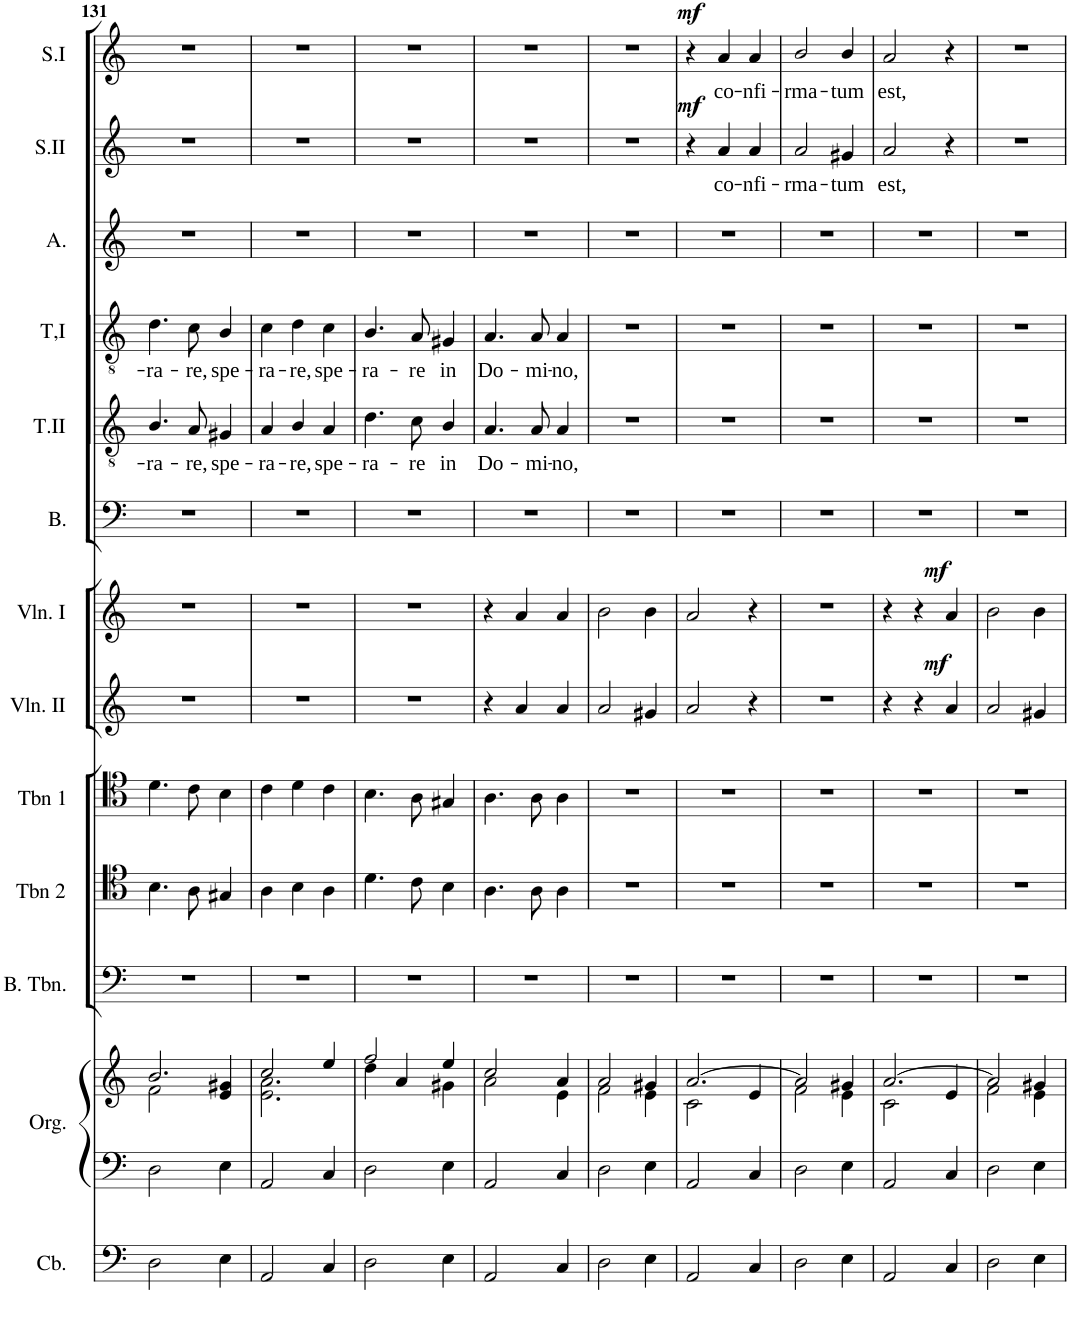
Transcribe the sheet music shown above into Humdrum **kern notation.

**kern	**kern	**kern	**kern	**kern	**kern	**kern	**dynam	**kern	**dynam	**kern	**kern	**text	**kern	**text	**kern	**kern	**text	**dynam	**kern	**text	**dynam
*part13	*part12	*part12	*part11	*part10	*part9	*part8	*part8	*part7	*part7	*part6	*part5	*part5	*part4	*part4	*part3	*part2	*part2	*part2	*part1	*part1	*part1
*staff14	*staff13	*staff12	*staff11	*staff10	*staff9	*staff8	*staff8	*staff7	*staff7	*staff6	*staff5	*staff5	*staff4	*staff4	*staff3	*staff2	*staff2	*staff2	*staff1	*staff1	*staff1
*I"Contrebasse	*I"Orgue	*	*I"Bass Trombone  or Violincello *	*I"Trombone 2   or Viola *	*I"Trombone 1  or Viola *	*I"Violin II	*	*I"Violin I	*	*I"Bass	*I"Tenor II	*	*I"Tenor I	*	*I"Alto	*I"Soprano II	*	*	*I"Soprano I	*	*
*I'Cb.	*I'Org.	*	*I'B. Tbn.	*I'Tbn 2	*I'Tbn 1	*I'Vln. II	*	*I'Vln. I	*	*I'B.	*I'T.II	*	*I'T,I	*	*I'A.	*I'S.II	*	*	*I'S.I	*	*
!!LO:PB:g=z
*clefF4	*clefF4	*clefG2	*clefF4	*clefC4	*clefC4	*clefG2	*	*clefG2	*	*clefF4	*clefGv2	*	*clefGv2	*	*clefG2	*clefG2	*	*	*clefG2	*	*
*Trd7c12	*	*	*	*	*	*	*	*	*	*	*Trd7c12	*	*Trd7c12	*	*	*	*	*	*	*	*
*k[]	*k[]	*k[]	*k[]	*k[]	*k[]	*k[]	*	*k[]	*	*k[]	*k[]	*	*k[]	*	*k[]	*k[]	*	*	*k[]	*	*
*M3/4	*M3/4	*M3/4	*M3/4	*M3/4	*M3/4	*M3/4	*	*M3/4	*	*M3/4	*M3/4	*	*M3/4	*	*M3/4	*M3/4	*	*	*M3/4	*	*
=131	=131	=131	=131	=131	=131	=131	=131	=131	=131	=131	=131	=131	=131	=131	=131	=131	=131	=131	=131	=131	=131
*	*	*^	*	*	*	*	*	*	*	*	*	*	*	*	*	*	*	*	*	*	*
!	!	!	!	!	!	!	!	!	!	!	!	!	!LO:LY:b	!	!LO:LY:b	!	!	!	!	!	!	!
2D\	2D\	2.b/	2f\	2.r	4.B\	4.d\	2.r	.	2.r	.	2.r	4.B/	-ra-	4.d\	-ra-	2.r	2.r	.	.	2.r	.	.
!	!	!	!	!	!	!	!	!	!	!	!	!	!LO:LY:b	!	!LO:LY:b	!	!	!	!	!	!	!
.	.	.	.	.	8A\	8c\	.	.	.	.	.	8A/	-re,	8c\	-re,	.	.	.	.	.	.	.
!	!	!	!	!	!	!	!	!	!	!	!	!	!LO:LY:b	!	!LO:LY:b	!	!	!	!	!	!	!
4E\	4E\	.	4e/ 4g#X/	.	4G#X/	4B\	.	.	.	.	.	4G#X/	spe-	4B/	spe-	.	.	.	.	.	.	.
=132	=132	=132	=132	=132	=132	=132	=132	=132	=132	=132	=132	=132	=132	=132	=132	=132	=132	=132	=132	=132	=132	=132
!	!	!	!	!	!	!	!	!	!	!	!	!	!LO:LY:b	!	!LO:LY:b	!	!	!	!	!	!	!
2AA/	2AA/	2cc/	2.e\ 2.a\	2.r	4A\	4c\	2.r	.	2.r	.	2.r	4A/	-ra-	4c\	-ra-	2.r	2.r	.	.	2.r	.	.
!	!	!	!	!	!	!	!	!	!	!	!	!	!LO:LY:b	!	!LO:LY:b	!	!	!	!	!	!	!
.	.	.	.	.	4B\	4d\	.	.	.	.	.	4B/	-re,	4d\	-re,	.	.	.	.	.	.	.
!	!	!	!	!	!	!	!	!	!	!	!	!	!LO:LY:b	!	!LO:LY:b	!	!	!	!	!	!	!
4C/	4C/	4ee/	.	.	4A\	4c\	.	.	.	.	.	4A/	spe-	4c\	spe-	.	.	.	.	.	.	.
=133	=133	=133	=133	=133	=133	=133	=133	=133	=133	=133	=133	=133	=133	=133	=133	=133	=133	=133	=133	=133	=133	=133
!	!	!	!	!	!	!	!	!	!	!	!	!	!LO:LY:b	!	!LO:LY:b	!	!	!	!	!	!	!
2D\	2D\	2ff/	4dd\	2.r	4.d\	4.B\	2.r	.	2.r	.	2.r	4.d\	-ra-	4.B/	-ra-	2.r	2.r	.	.	2.r	.	.
.	.	.	4a/	.	.	.	.	.	.	.	.	.	.	.	.	.	.	.	.	.	.	.
!	!	!	!	!	!	!	!	!	!	!	!	!	!LO:LY:b	!	!LO:LY:b	!	!	!	!	!	!	!
.	.	.	.	.	8c\	8A\	.	.	.	.	.	8c\	-re	8A/	-re	.	.	.	.	.	.	.
!	!	!	!	!	!	!	!	!	!	!	!	!	!LO:LY:b	!	!LO:LY:b	!	!	!	!	!	!	!
4E\	4E\	4ee/	4g#X\	.	4B\	4G#X/	.	.	.	.	.	4B/	in	4G#X/	in	.	.	.	.	.	.	.
=134	=134	=134	=134	=134	=134	=134	=134	=134	=134	=134	=134	=134	=134	=134	=134	=134	=134	=134	=134	=134	=134	=134
!	!	!	!	!	!	!	!	!	!	!	!	!	!LO:LY:b	!	!LO:LY:b	!	!	!	!	!	!	!
2AA/	2AA/	2cc/	2a\	2.r	4.A\	4.A\	4r	.	4r	.	2.r	4.A/	Do-	4.A/	Do-	2.r	2.r	.	.	2.r	.	.
.	.	.	.	.	.	.	4a/	.	4a/	.	.	.	.	.	.	.	.	.	.	.	.	.
!	!	!	!	!	!	!	!	!	!	!	!	!	!LO:LY:b	!	!LO:LY:b	!	!	!	!	!	!	!
.	.	.	.	.	8A\	8A\	.	.	.	.	.	8A/	-mi-	8A/	-mi-	.	.	.	.	.	.	.
!	!	!	!	!	!	!	!	!	!	!	!	!	!LO:LY:b	!	!LO:LY:b	!	!	!	!	!	!	!
4C/	4C/	4a/	4e\	.	4A\	4A\	4a/	.	4a/	.	.	4A/	-no,	4A/	-no,	.	.	.	.	.	.	.
=135	=135	=135	=135	=135	=135	=135	=135	=135	=135	=135	=135	=135	=135	=135	=135	=135	=135	=135	=135	=135	=135	=135
2D\	2D\	2a/	2f\	2.r	2.r	2.r	2a/	.	2b\	.	2.r	2.r	.	2.r	.	2.r	2.r	.	.	2.r	.	.
4E\	4E\	4g#X/	4e\	.	.	.	4g#X/	.	4b\	.	.	.	.	.	.	.	.	.	.	.	.	.
=136	=136	=136	=136	=136	=136	=136	=136	=136	=136	=136	=136	=136	=136	=136	=136	=136	=136	=136	=136	=136	=136	=136
!	!	!	!	!	!	!	!	!	!	!	!	!	!	!	!	!	!	!	!LO:DY:a	!	!	!LO:DY:a
2AA/	2AA/	[2.a/	2c\	2.r	2.r	2.r	2a/	.	2a/	.	2.r	2.r	.	2.r	.	2.r	4r	.	mf	4r	.	mf
!	!	!	!	!	!	!	!	!	!	!	!	!	!	!	!	!	!	!LO:LY:b	!	!	!LO:LY:b	!
.	.	.	.	.	.	.	.	.	.	.	.	.	.	.	.	.	4a/	co-	.	4a/	co-	.
!	!	!	!	!	!	!	!	!	!	!	!	!	!	!	!	!	!	!LO:LY:b	!	!	!LO:LY:b	!
4C/	4C/	.	4e/	.	.	.	4r	.	4r	.	.	.	.	.	.	.	4a/	-nfi-	.	4a/	-nfi-	.
=137	=137	=137	=137	=137	=137	=137	=137	=137	=137	=137	=137	=137	=137	=137	=137	=137	=137	=137	=137	=137	=137	=137
!	!	!	!	!	!	!	!	!	!	!	!	!	!	!	!	!	!	!LO:LY:b	!	!	!LO:LY:b	!
2D\	2D\	2a/]	2f\	2.r	2.r	2.r	2.r	.	2.r	.	2.r	2.r	.	2.r	.	2.r	2a/	-rma-	.	2b/	-rma-	.
!	!	!	!	!	!	!	!	!	!	!	!	!	!	!	!	!	!	!LO:LY:b	!	!	!LO:LY:b	!
4E\	4E\	4g#X/	4e\	.	.	.	.	.	.	.	.	.	.	.	.	.	4g#X/	-tum	.	4b/	-tum	.
=138	=138	=138	=138	=138	=138	=138	=138	=138	=138	=138	=138	=138	=138	=138	=138	=138	=138	=138	=138	=138	=138	=138
!	!	!	!	!	!	!	!	!	!	!	!	!	!	!	!	!	!	!LO:LY:b	!	!	!LO:LY:b	!
2AA/	2AA/	[2.a/	2c\	2.r	2.r	2.r	4r	.	4r	.	2.r	2.r	.	2.r	.	2.r	2a/	est,	.	2a/	est,	.
.	.	.	.	.	.	.	4r	.	4r	.	.	.	.	.	.	.	.	.	.	.	.	.
!	!	!	!	!	!	!	!	!LO:DY:a	!	!LO:DY:a	!	!	!	!	!	!	!	!	!	!	!	!
4C/	4C/	.	4e/	.	.	.	4a/	mf	4a/	mf	.	.	.	.	.	.	4r	.	.	4r	.	.
=139	=139	=139	=139	=139	=139	=139	=139	=139	=139	=139	=139	=139	=139	=139	=139	=139	=139	=139	=139	=139	=139	=139
2D\	2D\	2a/]	2f\	2.r	2.r	2.r	2a/	.	2b\	.	2.r	2.r	.	2.r	.	2.r	2.r	.	.	2.r	.	.
4E\	4E\	4g#X/	4e\	.	.	.	4g#X/	.	4b\	.	.	.	.	.	.	.	.	.	.	.	.	.
*	*	*v	*v	*	*	*	*	*	*	*	*	*	*	*	*	*	*	*	*	*	*	*
=	=	=	=	=	=	=	=	=	=	=	=	=	=	=	=	=	=	=	=	=	=
*-	*-	*-	*-	*-	*-	*-	*-	*-	*-	*-	*-	*-	*-	*-	*-	*-	*-	*-	*-	*-	*-
